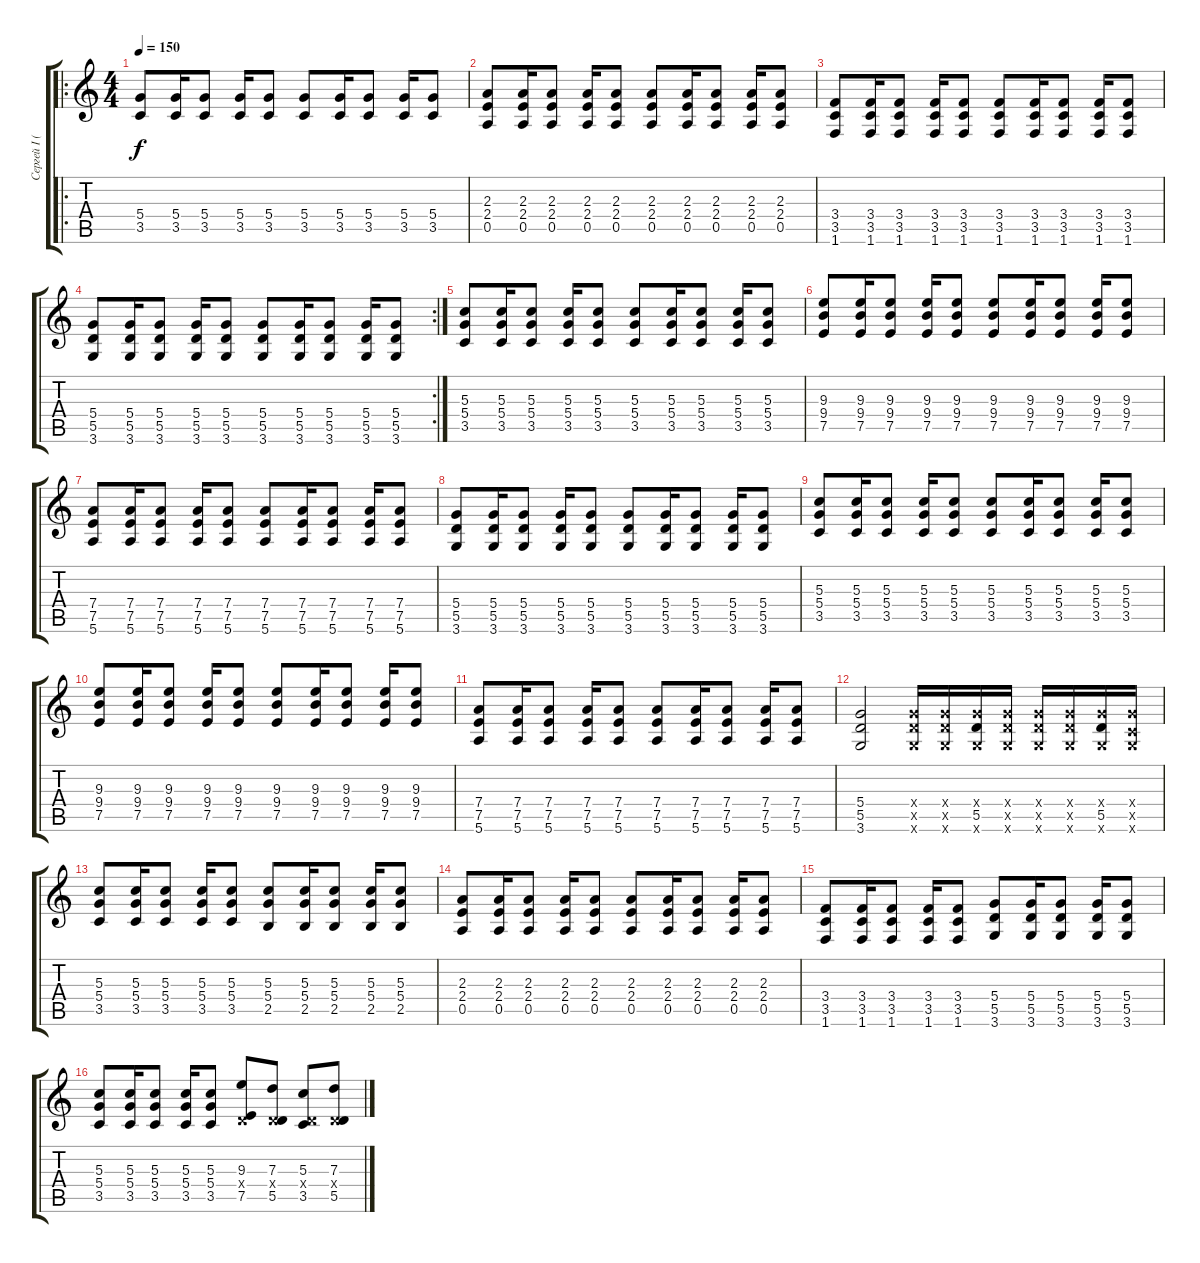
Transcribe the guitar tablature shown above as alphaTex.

\track ("Сергей I (ГИТАРА)" "Сергей I (") {instrument overdrivenguitar}
\staff {score tabs}
\tuning (E4 B3 G3 D3 A2 E2) {hide}
\ro
\ts (4 4)
\tempo 150
\clef g2
\ks c
(5.4 3.5).8{dy f} (5.4 3.5).16 (5.4 3.5).8 (5.4 3.5).16 (5.4 3.5).8 (5.4 3.5).8 (5.4 3.5).16 (5.4 3.5).8 (5.4 3.5).16 (5.4 3.5).8 |
(2.3 2.4 0.5).8 (2.3 2.4 0.5).16 (2.3 2.4 0.5).8 (2.3 2.4 0.5).16 (2.3 2.4 0.5).8 (2.3 2.4 0.5).8 (2.3 2.4 0.5).16 (2.3 2.4 0.5).8 (2.3 2.4 0.5).16 (2.3 2.4 0.5).8 |
(3.4 3.5 1.6).8 (3.4 3.5 1.6).16 (3.4 3.5 1.6).8 (3.4 3.5 1.6).16 (3.4 3.5 1.6).8 (3.4 3.5 1.6).8 (3.4 3.5 1.6).16 (3.4 3.5 1.6).8 (3.4 3.5 1.6).16 (3.4 3.5 1.6).8 |
\rc 2
(5.4 5.5 3.6).8 (5.4 5.5 3.6).16 (5.4 5.5 3.6).8 (5.4 5.5 3.6).16 (5.4 5.5 3.6).8 (5.4 5.5 3.6).8 (5.4 5.5 3.6).16 (5.4 5.5 3.6).8 (5.4 5.5 3.6).16 (5.4 5.5 3.6).8 |
(5.3 5.4 3.5).8 (5.3 5.4 3.5).16 (5.3 5.4 3.5).8 (5.3 5.4 3.5).16 (5.3 5.4 3.5).8 (5.3 5.4 3.5).8 (5.3 5.4 3.5).16 (5.3 5.4 3.5).8 (5.3 5.4 3.5).16 (5.3 5.4 3.5).8 |
(9.3 9.4 7.5).8 (9.3 9.4 7.5).16 (9.3 9.4 7.5).8 (9.3 9.4 7.5).16 (9.3 9.4 7.5).8 (9.3 9.4 7.5).8 (9.3 9.4 7.5).16 (9.3 9.4 7.5).8 (9.3 9.4 7.5).16 (9.3 9.4 7.5).8 |
(7.4 7.5 5.6).8 (7.4 7.5 5.6).16 (7.4 7.5 5.6).8 (7.4 7.5 5.6).16 (7.4 7.5 5.6).8 (7.4 7.5 5.6).8 (7.4 7.5 5.6).16 (7.4 7.5 5.6).8 (7.4 7.5 5.6).16 (7.4 7.5 5.6).8 |
(5.4 5.5 3.6).8 (5.4 5.5 3.6).16 (5.4 5.5 3.6).8 (5.4 5.5 3.6).16 (5.4 5.5 3.6).8 (5.4 5.5 3.6).8 (5.4 5.5 3.6).16 (5.4 5.5 3.6).8 (5.4 5.5 3.6).16 (5.4 5.5 3.6).8 |
(5.3 5.4 3.5).8 (5.3 5.4 3.5).16 (5.3 5.4 3.5).8 (5.3 5.4 3.5).16 (5.3 5.4 3.5).8 (5.3 5.4 3.5).8 (5.3 5.4 3.5).16 (5.3 5.4 3.5).8 (5.3 5.4 3.5).16 (5.3 5.4 3.5).8 |
(9.3 9.4 7.5).8 (9.3 9.4 7.5).16 (9.3 9.4 7.5).8 (9.3 9.4 7.5).16 (9.3 9.4 7.5).8 (9.3 9.4 7.5).8 (9.3 9.4 7.5).16 (9.3 9.4 7.5).8 (9.3 9.4 7.5).16 (9.3 9.4 7.5).8 |
(7.4 7.5 5.6).8 (7.4 7.5 5.6).16 (7.4 7.5 5.6).8 (7.4 7.5 5.6).16 (7.4 7.5 5.6).8 (7.4 7.5 5.6).8 (7.4 7.5 5.6).16 (7.4 7.5 5.6).8 (7.4 7.5 5.6).16 (7.4 7.5 5.6).8 |
(5.4 5.5 3.6).2 (5.4{x} 5.5{x} 3.6{x}).16 (5.4{x} 5.5{x} 3.6{x}).16 (5.4{x} 5.5 3.6{x}).16 (5.4{x} 5.5{x} 3.6{x}).16 (5.4{x} 5.5{x} 3.6{x}).16 (5.4{x} 5.5{x} 3.6{x}).16 (5.4{x} 5.5 3.6{x}).16 (5.4{x} 3.5{x} 3.6{x}).16 |
(5.3 5.4 3.5).8 (5.3 5.4 3.5).16 (5.3 5.4 3.5).8 (5.3 5.4 3.5).16 (5.3 5.4 3.5).8 (5.3 5.4 2.5).8 (5.3 5.4 2.5).16 (5.3 5.4 2.5).8 (5.3 5.4 2.5).16 (5.3 5.4 2.5).8 |
(2.3 2.4 0.5).8 (2.3 2.4 0.5).16 (2.3 2.4 0.5).8 (2.3 2.4 0.5).16 (2.3 2.4 0.5).8 (2.3 2.4 0.5).8 (2.3 2.4 0.5).16 (2.3 2.4 0.5).8 (2.3 2.4 0.5).16 (2.3 2.4 0.5).8 |
(3.4 3.5 1.6).8 (3.4 3.5 1.6).16 (3.4 3.5 1.6).8 (3.4 3.5 1.6).16 (3.4 3.5 1.6).8 (5.4 5.5 3.6).8 (5.4 5.5 3.6).16 (5.4 5.5 3.6).8 (5.4 5.5 3.6).16 (5.4 5.5 3.6).8 |
(5.3 5.4 3.5).8 (5.3 5.4 3.5).16 (5.3 5.4 3.5).8 (5.3 5.4 3.5).16 (5.3 5.4 3.5).8 (9.3 0.4{x} 7.5).8 (7.3 0.4{x} 5.5).8 (5.3 0.4{x} 3.5).8 (7.3 0.4{x} 5.5).8
